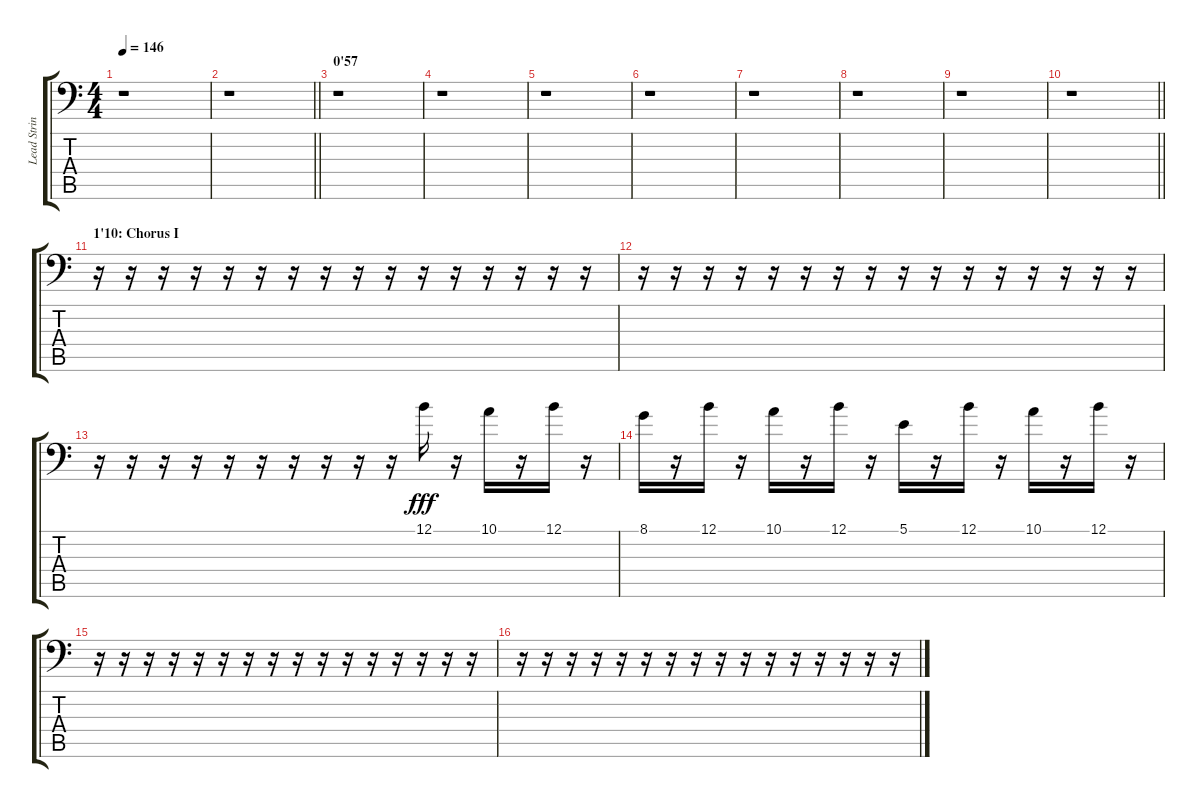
\track ("Lead Strings" "Lead Strin") {instrument stringensemble1}
\staff {score tabs}
\tuning (B3 Gb3 D3 A2 E2 A1) {hide}
\ts (4 4)
\tempo 146
\clef f4
\ks c
r.1{dy fff} |
\barLineRight lightlight
r.1 |
\section ("" "0'57")
r.1 |
r.1 |
r.1 |
r.1 |
r.1 |
r.1 |
r.1 |
\barLineRight lightlight
r.1 |
\section ("" "1'10: Chorus I")
r.16 r.16 r.16 r.16 r.16 r.16 r.16 r.16 r.16 r.16 r.16 r.16 r.16 r.16 r.16 r.16 |
r.16 r.16 r.16 r.16 r.16 r.16 r.16 r.16 r.16 r.16 r.16 r.16 r.16 r.16 r.16 r.16 |
r.16 r.16 r.16 r.16 r.16 r.16 r.16 r.16 r.16 r.16 12.1.16 r.16 10.1.16 r.16 12.1.16 r.16 |
8.1.16 r.16 12.1.16 r.16 10.1.16 r.16 12.1.16 r.16 5.1.16 r.16 12.1.16 r.16 10.1.16 r.16 12.1.16 r.16 |
r.16 r.16 r.16 r.16 r.16 r.16 r.16 r.16 r.16 r.16 r.16 r.16 r.16 r.16 r.16 r.16 |
r.16 r.16 r.16 r.16 r.16 r.16 r.16 r.16 r.16 r.16 r.16 r.16 r.16 r.16 r.16 r.16
